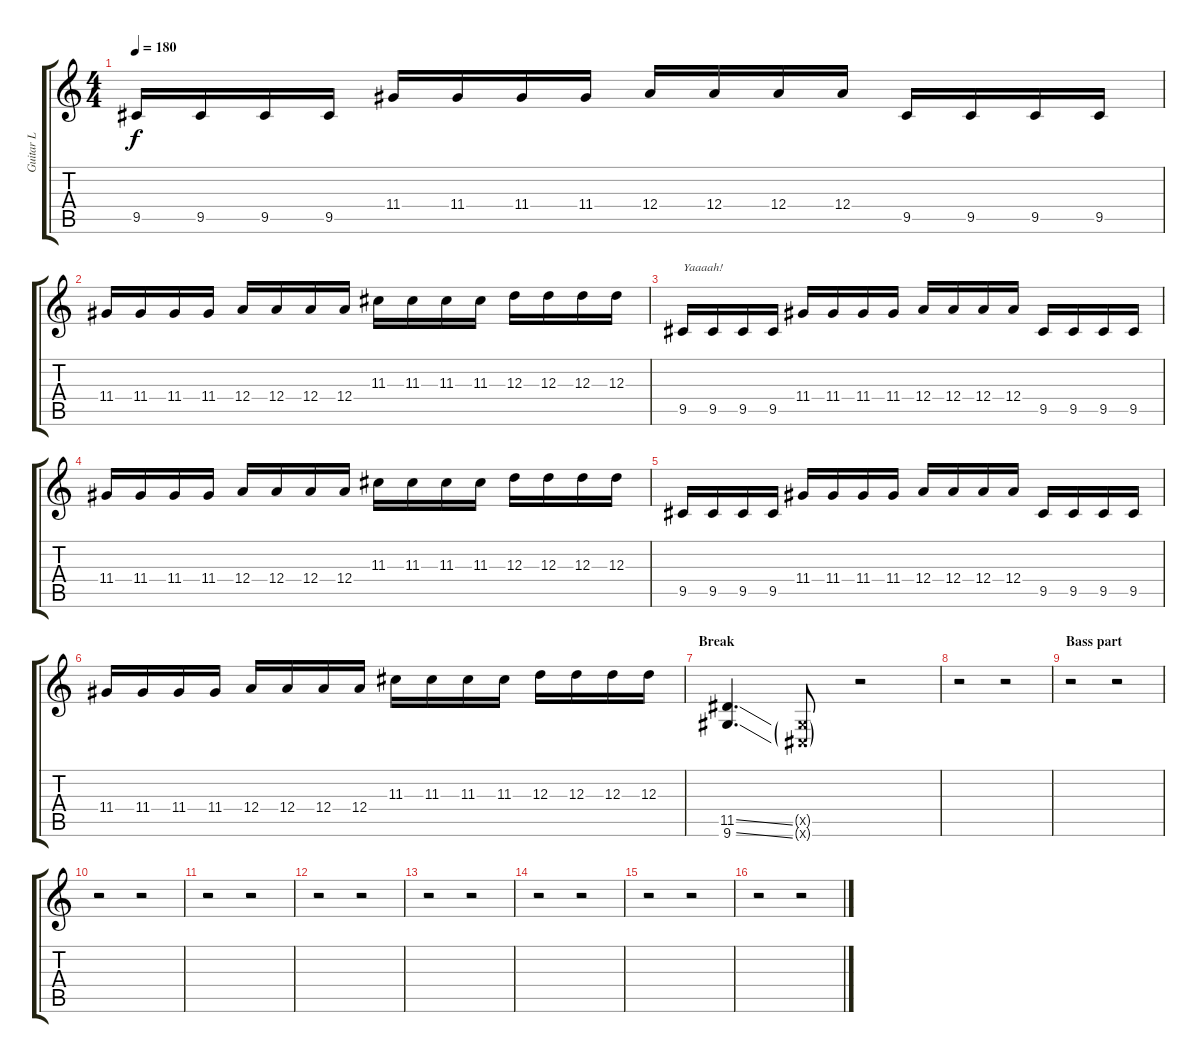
\track ("Guitar L" "Guitar L") {instrument distortionguitar}
\staff {score tabs}
\tuning (B3 Gb3 D3 A2 E2 B1) {hide}
\ts (4 4)
\tempo 180
\clef g2
\ks c
9.5.16{dy f} 9.5.16 9.5.16 9.5.16 11.4.16 11.4.16 11.4.16 11.4.16 12.4.16 12.4.16 12.4.16 12.4.16 9.5.16 9.5.16 9.5.16 9.5.16 |
11.4.16 11.4.16 11.4.16 11.4.16 12.4.16 12.4.16 12.4.16 12.4.16 11.3.16 11.3.16 11.3.16 11.3.16 12.3.16 12.3.16 12.3.16 12.3.16 |
9.5.16{txt "Yaaaah!"} 9.5.16 9.5.16 9.5.16 11.4.16 11.4.16 11.4.16 11.4.16 12.4.16 12.4.16 12.4.16 12.4.16 9.5.16 9.5.16 9.5.16 9.5.16 |
11.4.16 11.4.16 11.4.16 11.4.16 12.4.16 12.4.16 12.4.16 12.4.16 11.3.16 11.3.16 11.3.16 11.3.16 12.3.16 12.3.16 12.3.16 12.3.16 |
9.5.16 9.5.16 9.5.16 9.5.16 11.4.16 11.4.16 11.4.16 11.4.16 12.4.16 12.4.16 12.4.16 12.4.16 9.5.16 9.5.16 9.5.16 9.5.16 |
11.4.16 11.4.16 11.4.16 11.4.16 12.4.16 12.4.16 12.4.16 12.4.16 11.3.16 11.3.16 11.3.16 11.3.16 12.3.16 12.3.16 12.3.16 12.3.16 |
\section ("" "Break")
(11.5{ss} 9.6{ss}).4{d} (4.5{g x} 2.6{g x}).8 r.2 |
r.2 r.2 |
\section ("" "Bass part")
r.2 r.2 |
r.2 r.2 |
r.2 r.2 |
r.2 r.2 |
r.2 r.2 |
r.2 r.2 |
r.2 r.2 |
r.2 r.2
